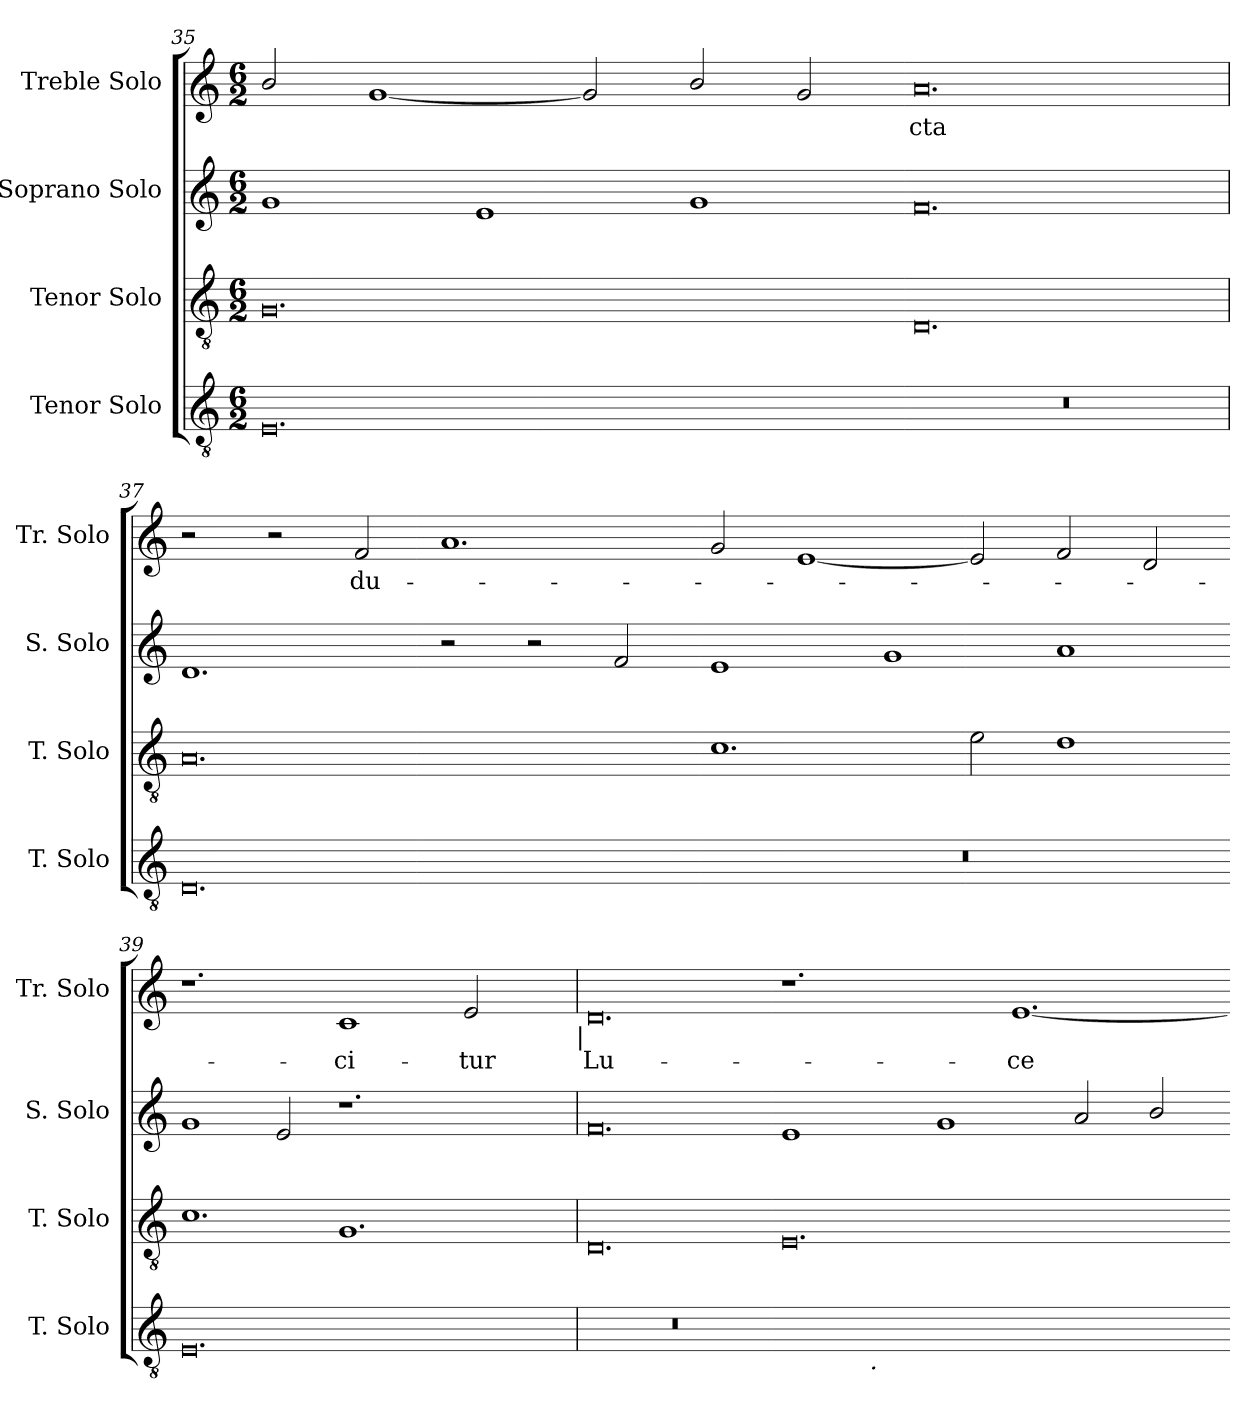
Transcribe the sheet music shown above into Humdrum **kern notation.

**kern	**kern	**kern	**kern	**text
*part4	*part3	*part2	*part1	*part1
*staff4	*staff3	*staff2	*staff1	*staff1
*I"Tenor Solo	*I"Tenor Solo	*I"Soprano Solo	*I"Treble Solo	*
*I'T. Solo	*I'T. Solo	*I'S. Solo	*I'Tr. Solo	*
*clefGv2	*clefGv2	*clefG2	*clefG2	*
*ITrd7c12	*ITrd7c12	*	*	*
*k[]	*k[]	*k[]	*k[]	*
*M6/2	*M6/2	*M6/2	*M6/2	*
=35	=35	=35	=35	=35
0.EEi	0.GGi	1gi	2bi/	.
.	.	.	[<1gi	.
.	.	1ei	.	.
.	.	.	2gi/]	.
.	.	1gi	2bi/	.
.	.	.	2gi/	.
=36-	=36-	=36-	=36-	=36-
!LO:N:vis=1	!	!	!	!
!	!	!	!	!LO:LY:b:color=#000000
0.r	0.DDi	0.fi	0.ai	-cta
!!LO:LB:g=z
=37	=37	=37	=37	=37
0.DDi	0.AAi	1.di	2r	.
.	.	.	2r	.
!	!	!	!	!LO:LY:b:color=#000000
.	.	.	2fi/	du-
.	.	2r	1.ai	.
.	.	2r	.	.
.	.	2fi/	.	.
=38-	=38-	=38-	=38-	=38-
!LO:N:vis=1	!	!	!	!
0.r	1.Ci	1ei	2gi/	.
.	.	.	[<1ei	.
.	.	1gi	.	.
.	2Ei\	.	2ei/]	.
.	1Di	1ai	2fi/	.
.	.	.	2di/	.
=39-	=39-	=39-	=39-	=39-
*	*	*	*^	*
0.EEi	1.Ci	1gi	1.r	1ryy	.
.	.	2ei/	.	1ryy	.
!	!	!	!	!	!LO:LY:b:color=#000000
.	1.GGi	1.r	1ci	.	-ci-
.	.	.	.	2ryy	.
!	!	!	!	!	!LO:LY:b:color=#000000
.	.	.	2ei/	4ryy	-tur
.	.	.	.	8ryy	.
.	.	.	.	16ryy	.
.	.	.	.	32ryy	.
.	.	.	.	64ryy	.
.	.	.	.	128...ryy	.
!	!	!	!	!LO:TX:b:i:t=|	!
.	.	.	.	1024ryy	.
=40	=40	=40	=40	=40	=40
!LO:N:vis=1	!	!	!	!	!
*	*	*	*v	*v	*
*	*	*	*^	*
!	!	!	!	!	!LO:LY:b:color=#000000
*	*	*	*v	*v	*
0.r	0.DDi	0.fi	0.di	Lu-
=41-	=41-	=41-	=41-	=41-
*^	*	*	*	*
[<0.GGiyy	4ryy	0.EEi	1ei	1.r	.
.	8ryy	.	.	.	.
.	16ryy	.	.	.	.
.	512ryy	.	.	.	.
!	!LO:TX:b:i:t=.	!	!	!	!
.	1ryy	.	.	.	.
.	.	.	1gi	.	.
.	1ryy	.	.	.	.
!	!	!	!	!	!LO:LY:b:color=#000000
.	.	.	.	[<1.ei	-ce
.	.	.	2ai/	.	.
.	2ryy	.	.	.	.
.	.	.	2bi/	.	.
.	32ryy	.	.	.	.
.	64...ryy	.	.	.	.
*v	*v	*	*	*	*
=-	=-	=-	=-	=-
*-	*-	*-	*-	*-
